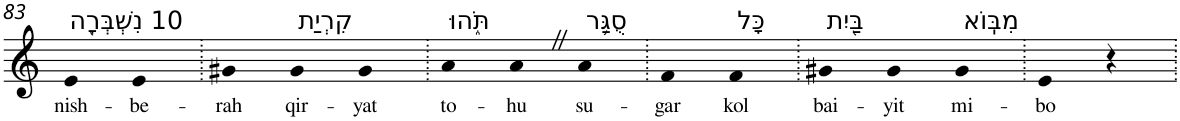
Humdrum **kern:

**kern	**text
*part1	*part1
*staff1	*staff1
*I"Piano	*
*I'Pno	*
!!LO:PB:g=z
*clefG2	*
*k[]	*
=83	=83
!LO:TX:a:t=10 נִשְׁבְּרָ֖ה	!
!	!LO:LY:b
4e	nish-
!	!LO:LY:b
4e	-be-
=84.	=84.
!	!LO:LY:b
4g#X	-rah
!LO:TX:a:t=קִרְיַת	!
!	!LO:LY:b
4g#	qir-
!	!LO:LY:b
4g#	-yat
=85.	=85.
!LO:TX:a:t=תֹּ֑הוּ	!
!	!LO:LY:b
4a	to-
!	!LO:LY:b
4aZ	-hu
!LO:TX:a:t=סֻגַּ֥ר	!
!	!LO:LY:b
4a	su-
=86.	=86.
!	!LO:LY:b
4f	-gar
!LO:TX:a:t=כָּל	!
!	!LO:LY:b
4f	kol
=87.	=87.
!LO:TX:a:t=בַּ֖יִת	!
!	!LO:LY:b
4g#X	bai-
!	!LO:LY:b
4g#	-yit
!LO:TX:a:t=מִבּֽוֹא	!
!	!LO:LY:b
4g#	mi-
=88.	=88.
!	!LO:LY:b
4e	-bo
4r	.
=.	=.
*-	*-
